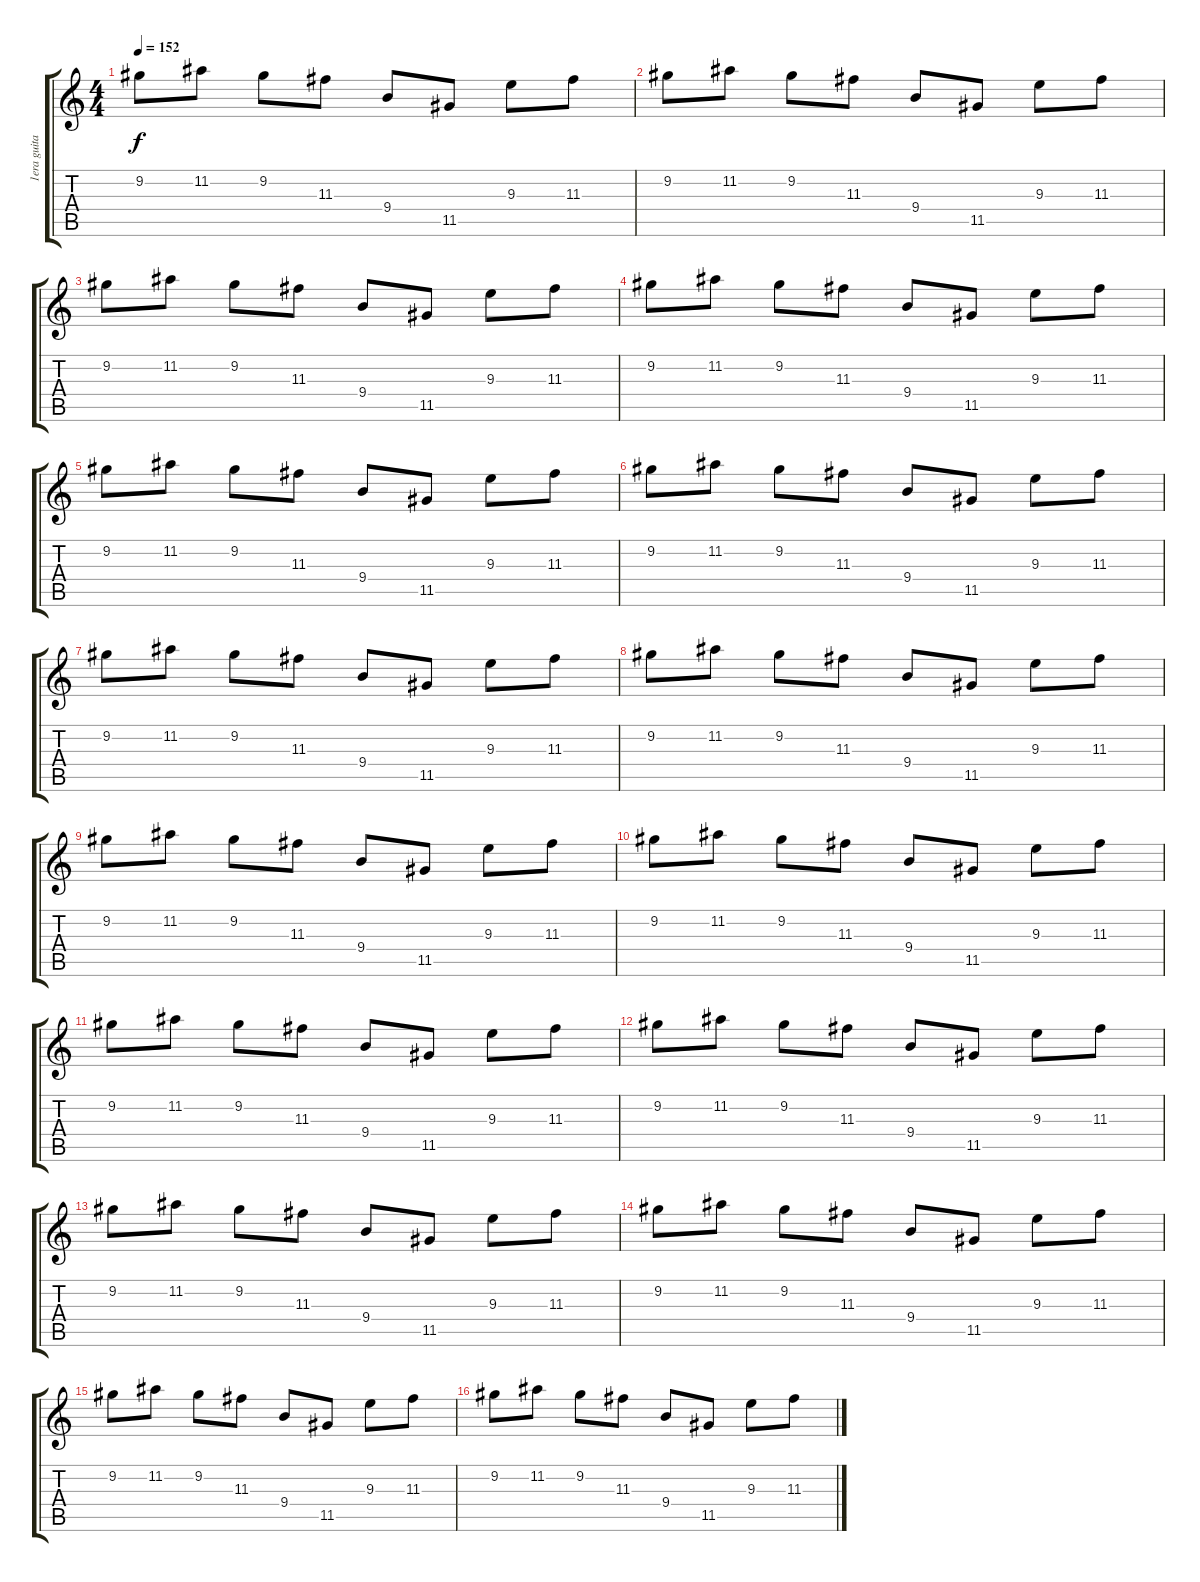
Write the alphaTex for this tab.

\track ("1era guitarra (clean)" "1era guita") {instrument electricguitarjazz}
\staff {score tabs}
\tuning (E4 B3 G3 D3 A2 E2) {hide}
\ts (4 4)
\tempo 152
\clef g2
\ks c
9.2.8{dy f} 11.2.8 9.2.8 11.3.8 9.4.8 11.5.8 9.3.8 11.3.8 |
9.2.8 11.2.8 9.2.8 11.3.8 9.4.8 11.5.8 9.3.8 11.3.8 |
9.2.8 11.2.8 9.2.8 11.3.8 9.4.8 11.5.8 9.3.8 11.3.8 |
9.2.8 11.2.8 9.2.8 11.3.8 9.4.8 11.5.8 9.3.8 11.3.8 |
9.2.8 11.2.8 9.2.8 11.3.8 9.4.8 11.5.8 9.3.8 11.3.8 |
9.2.8 11.2.8 9.2.8 11.3.8 9.4.8 11.5.8 9.3.8 11.3.8 |
9.2.8 11.2.8 9.2.8 11.3.8 9.4.8 11.5.8 9.3.8 11.3.8 |
9.2.8 11.2.8 9.2.8 11.3.8 9.4.8 11.5.8 9.3.8 11.3.8 |
9.2.8 11.2.8 9.2.8 11.3.8 9.4.8 11.5.8 9.3.8 11.3.8 |
9.2.8 11.2.8 9.2.8 11.3.8 9.4.8 11.5.8 9.3.8 11.3.8 |
9.2.8 11.2.8 9.2.8 11.3.8 9.4.8 11.5.8 9.3.8 11.3.8 |
9.2.8 11.2.8 9.2.8 11.3.8 9.4.8 11.5.8 9.3.8 11.3.8 |
9.2.8 11.2.8 9.2.8 11.3.8 9.4.8 11.5.8 9.3.8 11.3.8 |
9.2.8 11.2.8 9.2.8 11.3.8 9.4.8 11.5.8 9.3.8 11.3.8 |
9.2.8 11.2.8 9.2.8 11.3.8 9.4.8 11.5.8 9.3.8 11.3.8 |
9.2.8 11.2.8 9.2.8 11.3.8 9.4.8 11.5.8 9.3.8 11.3.8
